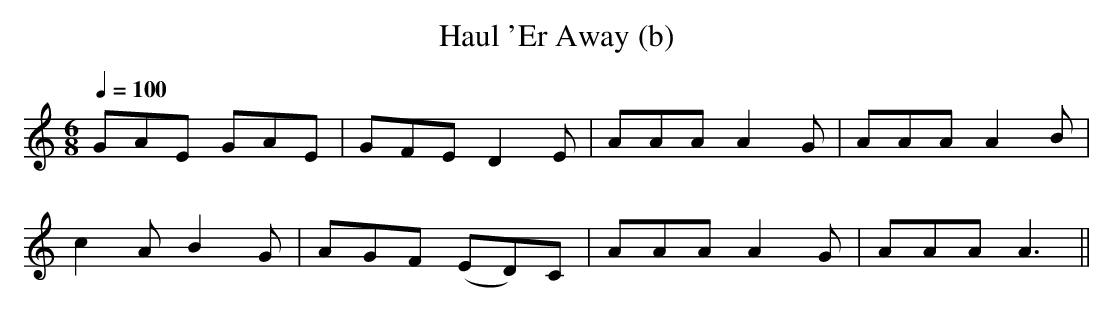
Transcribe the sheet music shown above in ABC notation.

X:1
T:Haul 'Er Away (b)
M:6/8
L:1/8
Q:1/4=100
K:Am
GAE GAE|GFE  D2E |AAA A2G|AAA A2B|
c2A B2G|AGF (ED)C|AAA A2G|AAA A3 ||
